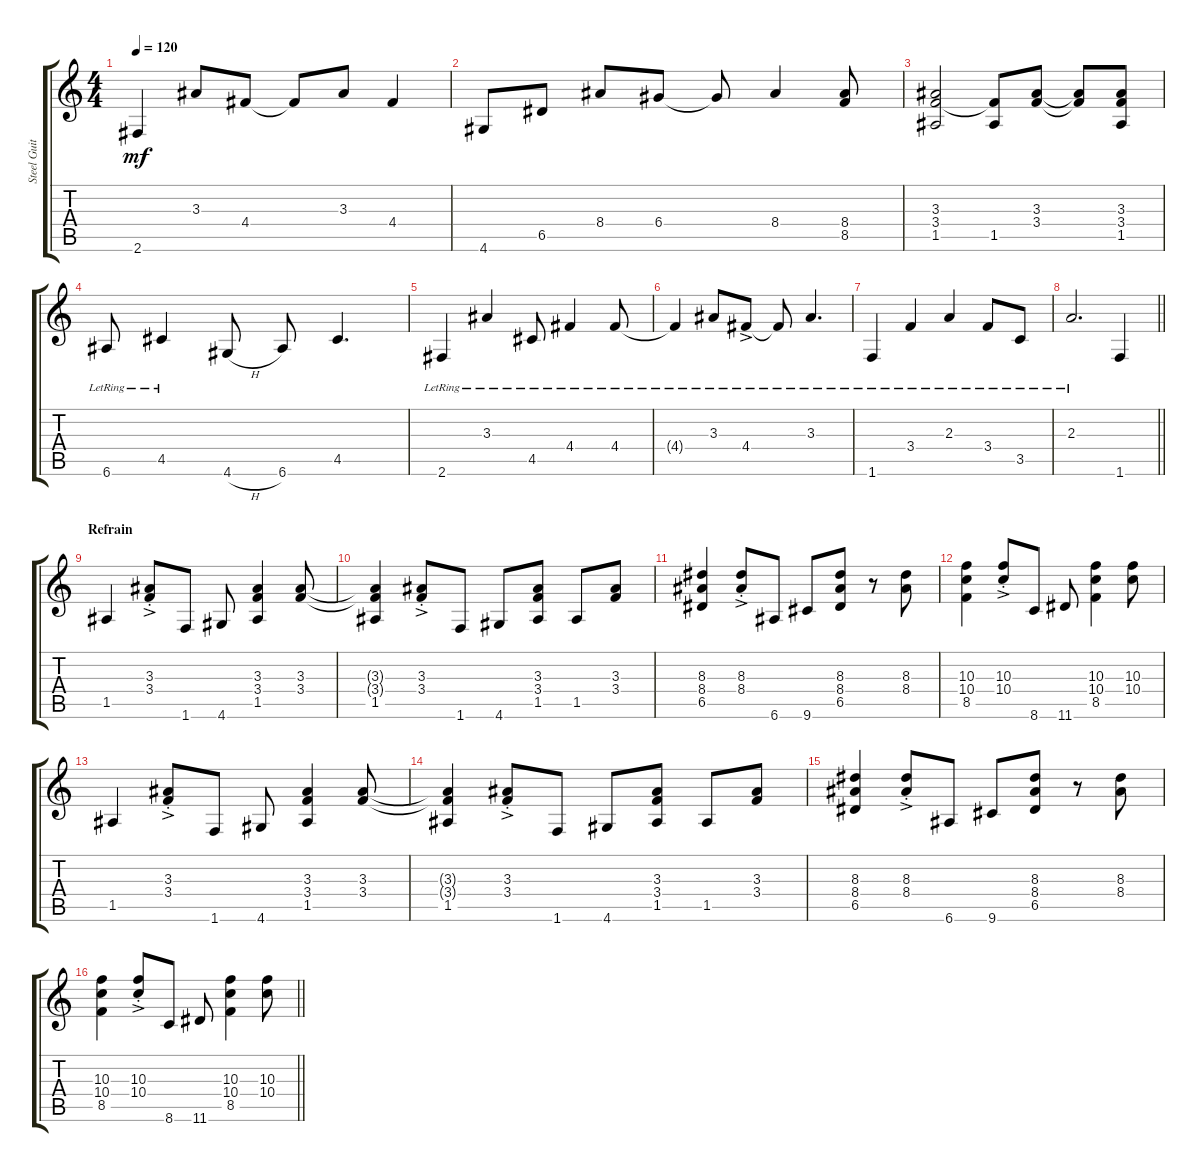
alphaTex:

\track ("Steel Guitar" "Steel Guit") {instrument acousticguitarsteel}
\staff {score tabs}
\tuning (E4 B3 G3 D3 A2 E2) {hide}
\ts (4 4)
\tempo 120
\clef g2
\ks c
2.6.4{dy mf} 3.3.8 4.4.8 4.4{t}.8 3.3.8 4.4.4 |
4.6.8 6.5.8 8.4.8 6.4.8 6.4{t}.8 8.4.4 (8.4 8.5).8 |
(3.3 3.4 1.5).2 (3.4{t} 1.5).8 (3.3 3.4).8 (3.3{t} 3.4{t}).8 (3.3 3.4 1.5).8 |
6.6{lr}.8 4.5{lr}.4 4.6{h}.8 6.6.8 4.5.4{d} |
2.6{lr}.4 3.3{lr}.4 4.5{lr}.8 4.4{lr}.4 4.4{lr}.8 |
4.4{lr t}.4 3.3{lr}.8 4.4{ac lr}.8 4.4{lr t}.8 3.3{lr}.4{d} |
1.6{lr}.4 3.4{lr}.4 2.3{lr}.4 3.4{lr}.8 3.5{lr}.8 |
\barLineRight lightlight
2.3{lr}.2{d} 1.6.4 |
\section ("" "Refrain")
1.5.4 (3.3{ac st} 3.4).8 1.6.8 4.6.8 (3.3 3.4 1.5).4 (3.3 3.4).8 |
(3.3{t} 3.4{t} 1.5).4 (3.3{ac st} 3.4{ac st}).8 1.6.8 4.6.8 (3.3 3.4 1.5).8 1.5.8 (3.3 3.4).8 |
(8.3 8.4 6.5).4 (8.3{ac st} 8.4).8 6.6.8 9.6.8 (8.3 8.4 6.5).8 r.8 (8.3 8.4).8 |
(10.3 10.4 8.5).4 (10.3{ac st} 10.4).8 8.6.8 11.6.8 (10.3 10.4 8.5).4 (10.3 10.4).8 |
1.5.4 (3.3{ac st} 3.4).8 1.6.8 4.6.8 (3.3 3.4 1.5).4 (3.3 3.4).8 |
(3.3{t} 3.4{t} 1.5).4 (3.3{ac st} 3.4{ac st}).8 1.6.8 4.6.8 (3.3 3.4 1.5).8 1.5.8 (3.3 3.4).8 |
(8.3 8.4 6.5).4 (8.3{ac st} 8.4).8 6.6.8 9.6.8 (8.3 8.4 6.5).8 r.8 (8.3 8.4).8 |
\barLineRight lightlight
(10.3 10.4 8.5).4 (10.3{ac st} 10.4).8 8.6.8 11.6.8 (10.3 10.4 8.5).4 (10.3 10.4).8
